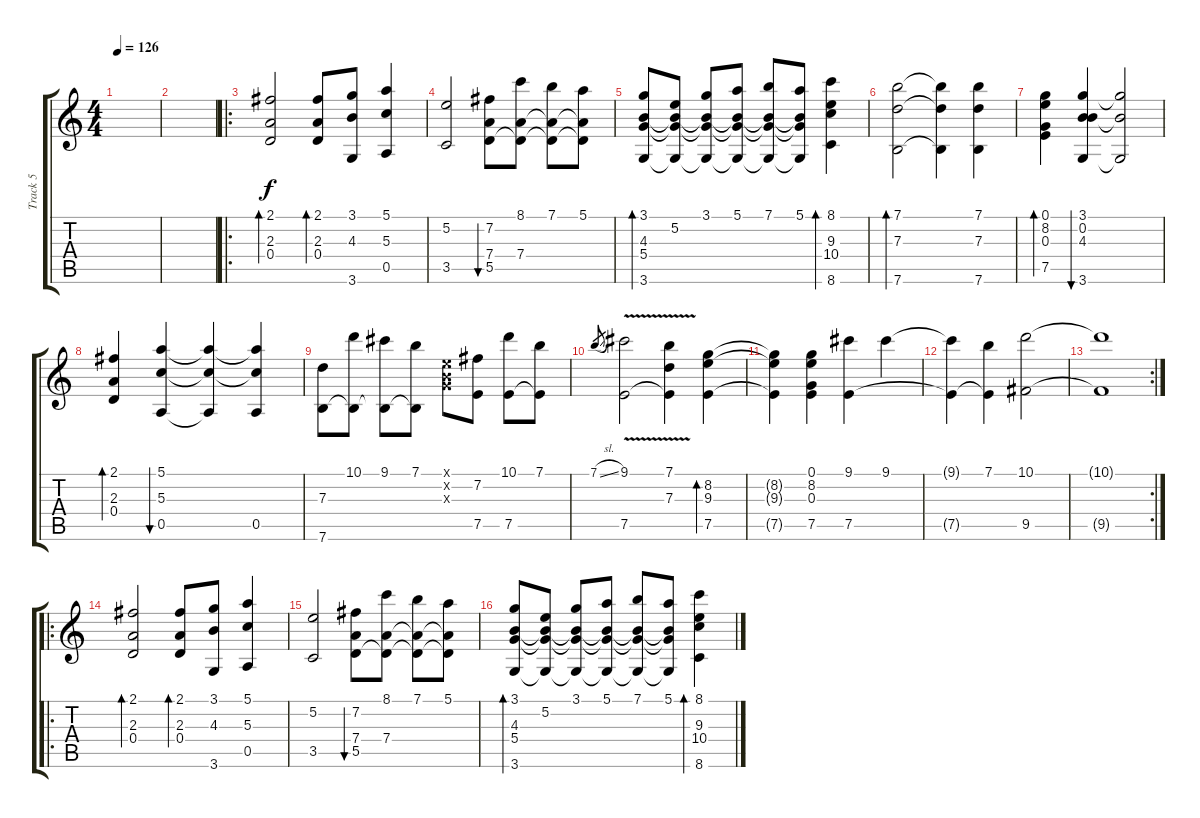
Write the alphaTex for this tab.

\track ("Track 5" "Track 5") {instrument acousticguitarnylon}
\staff {score tabs}
\tuning (E4 B3 G3 D3 A2 E2) {hide}
\ts (4 4)
\tempo 126
\clef g2
\ks c
|
|
\ro
(2.1 2.3 0.4).2{bd 60} (2.1 2.3 0.4).8{bd 60} (3.1 4.3 3.6).8 (5.1 5.3 0.5).4 |
(5.2 3.5).2 (7.2 7.4 5.5).8{bu 240} (8.1 7.4 5.5{t}).8 (7.1 7.4{t} 5.5{t}).8 (5.1 7.4{t} 5.5{t}).8 |
(3.1 4.3 5.4 3.6).8{bd 60} (5.2 4.3{t} 5.4{t} 3.6{t}).8 (3.1 4.3{t} 5.4{t} 3.6{t}).8 (5.1 4.3{t} 5.4{t} 3.6{t}).8 (7.1 4.3{t} 5.4{t} 3.6{t}).8 (5.1 4.3{t} 5.4{t} 3.6{t}).8 (8.1 9.3 10.4 8.6).4{bd 120} |
(7.1 7.3 7.6).2{bd 60} (7.1{t} 7.3{t} 7.6{t}).4 (7.1 7.3 7.6).4 |
(0.1 8.2 0.3 7.5).4{bd 120} (3.1 0.2 4.3 3.6).4{bu 120} (3.1{t} 4.3{t} 3.6{t}).2 |
(2.1 2.3 0.4).4{bd 120} (5.1 5.3 0.5).4{bu 120} (5.1{t} 5.3{t} 0.5{t}).4 (5.1{t} 5.3{t} 0.5).4 |
(7.3 7.6).8 (10.1 7.6{t}).8 (9.1 7.6{t}).8 (7.1 7.6{t}).8 (0.1{x} 0.2{x} 0.3{x}).8 (7.2 7.5).8 (10.1 7.5).8 (7.1 7.5{t}).8 |
7.1{sl}.8{gr} (9.1{v} 7.5{v}).2 (7.1 7.3 7.5{t}).4 (8.2 9.3 7.5).4{bd 120} |
(8.2{t} 9.3{t} 7.5{t}).4 (0.1 8.2 0.3 7.5).4 (9.1 7.5).4 9.1.4 |
(9.1{t} 7.5{t}).4 (7.1 7.5{t}).4 (10.1 9.5).2 |
\rc 2
(10.1{t} 9.5{t}).1 |
\ro
(2.1 2.3 0.4).2{bd 60 volume 9} (2.1 2.3 0.4).8{bd 60} (3.1 4.3 3.6).8 (5.1 5.3 0.5).4 |
(5.2 3.5).2 (7.2 7.4 5.5).8{bu 240} (8.1 7.4 5.5{t}).8 (7.1 7.4{t} 5.5{t}).8 (5.1 7.4{t} 5.5{t}).8 |
(3.1 4.3 5.4 3.6).8{bd 60} (5.2 4.3{t} 5.4{t} 3.6{t}).8 (3.1 4.3{t} 5.4{t} 3.6{t}).8 (5.1 4.3{t} 5.4{t} 3.6{t}).8 (7.1 4.3{t} 5.4{t} 3.6{t}).8 (5.1 4.3{t} 5.4{t} 3.6{t}).8 (8.1 9.3 10.4 8.6).4{bd 120}
